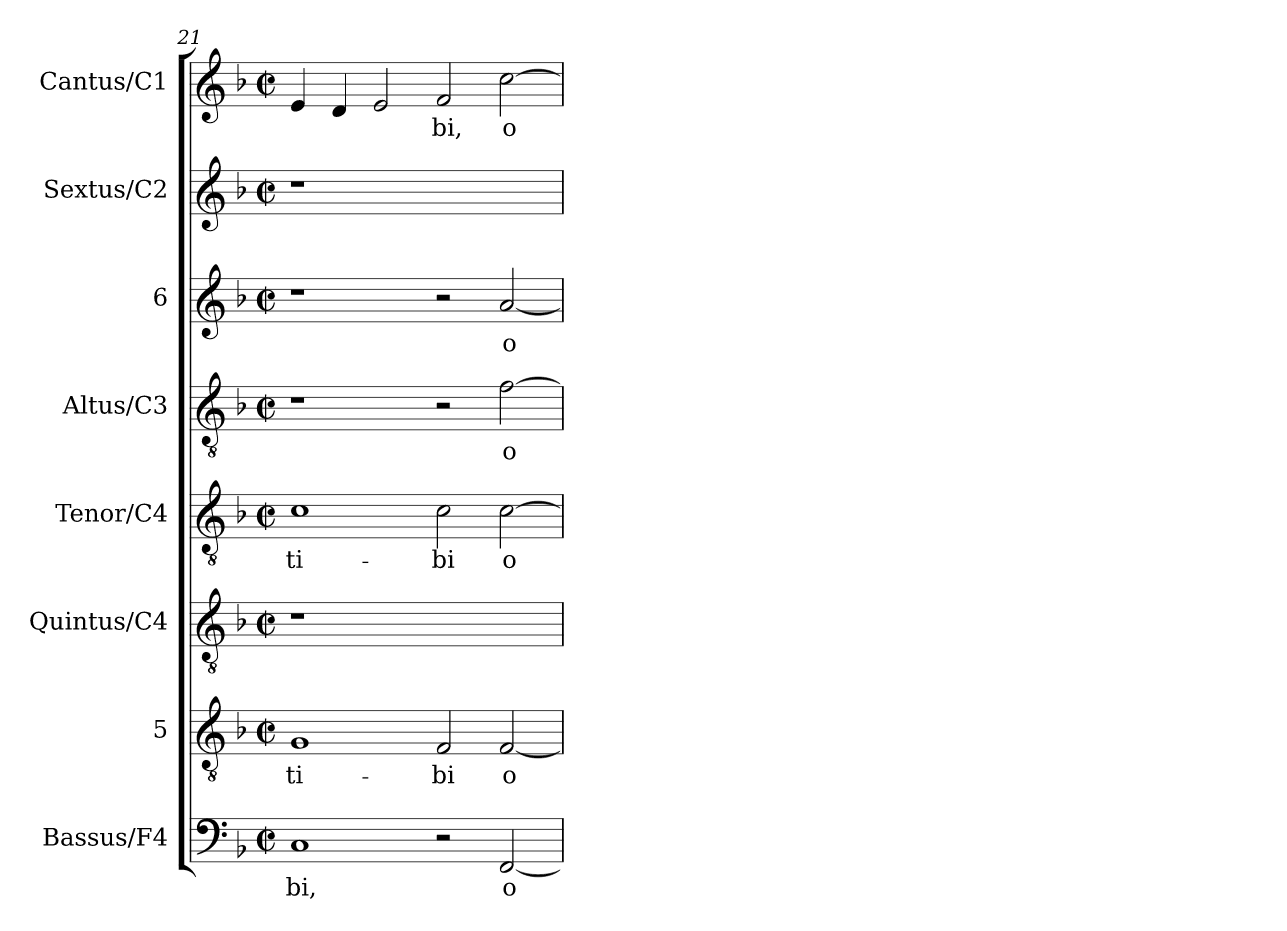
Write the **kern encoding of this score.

**kern	**text	**kern	**text	**kern	**kern	**text	**kern	**text	**kern	**text	**kern	**kern	**text
*part8	*part8	*part7	*part7	*part6	*part5	*part5	*part4	*part4	*part3	*part3	*part2	*part1	*part1
*staff8	*staff8	*staff7	*staff7	*staff6	*staff5	*staff5	*staff4	*staff4	*staff3	*staff3	*staff2	*staff1	*staff1
*I"Bassus/F4	*	*I"5	*	*I"Quintus/C4	*I"Tenor/C4	*	*I"Altus/C3	*	*I"6	*	*I"Sextus/C2	*I"Cantus/C1	*
*I'B	*	*	*	*	*I'T	*	*I'A	*	*	*	*	*I'C	*
*clefF4	*	*clefGv2	*	*clefGv2	*clefGv2	*	*clefGv2	*	*clefG2	*	*clefG2	*clefG2	*
*k[b-]	*	*k[b-]	*	*k[b-]	*k[b-]	*	*k[b-]	*	*k[b-]	*	*k[b-]	*k[b-]	*
*F:	*	*F:	*	*F:	*F:	*	*F:	*	*F:	*	*F:	*F:	*
*M2/2	*	*M2/2	*	*M2/2	*M2/2	*	*M2/2	*	*M2/2	*	*M2/2	*M2/2	*
*met(c|)	*	*met(c|)	*	*met(c|)	*met(c|)	*	*met(c|)	*	*met(c|)	*	*met(c|)	*met(c|)	*
=21	=21	=21	=21	=21	=21	=21	=21	=21	=21	=21	=21	=21	=21
!	!LO:LY:b:cj	!	!LO:LY:b:cj	!	!	!LO:LY:b:cj	!	!	!	!	!	!	!LO:LY:b:cj
1C	-bi,	1G	ti-	1r	1c	ti-	1r	.	1r	.	1r	4e/	--
!	!	!	!	!	!	!	!	!	!	!	!	!	!LO:LY:b:cj
.	.	.	.	.	.	.	.	.	.	.	.	4d/	--
!	!	!	!	!	!	!	!	!	!	!	!	!	!LO:LY:b:cj
.	.	.	.	.	.	.	.	.	.	.	.	2e/	--
!	!	!	!LO:LY:b:cj	!	!	!LO:LY:b:cj	!	!	!	!	!	!	!LO:LY:b:cj
2r	.	2F/	-bi	1ryy	2c\	-bi	2r	.	2r	.	1ryy	2f/	-bi,
!	!LO:LY:b:cj	!	!LO:LY:b:cj	!	!	!LO:LY:b:cj	!	!LO:LY:b:cj	!	!LO:LY:b:cj	!	!	!LO:LY:b:cj
[<2FF/	o-	[<2F/	o-	.	[>2c\	o-	[>2f\	o-	[<2a/	o-	.	[>2cc\	o-
=	=	=	=	=	=	=	=	=	=	=	=	=	=
*-	*-	*-	*-	*-	*-	*-	*-	*-	*-	*-	*-	*-	*-
